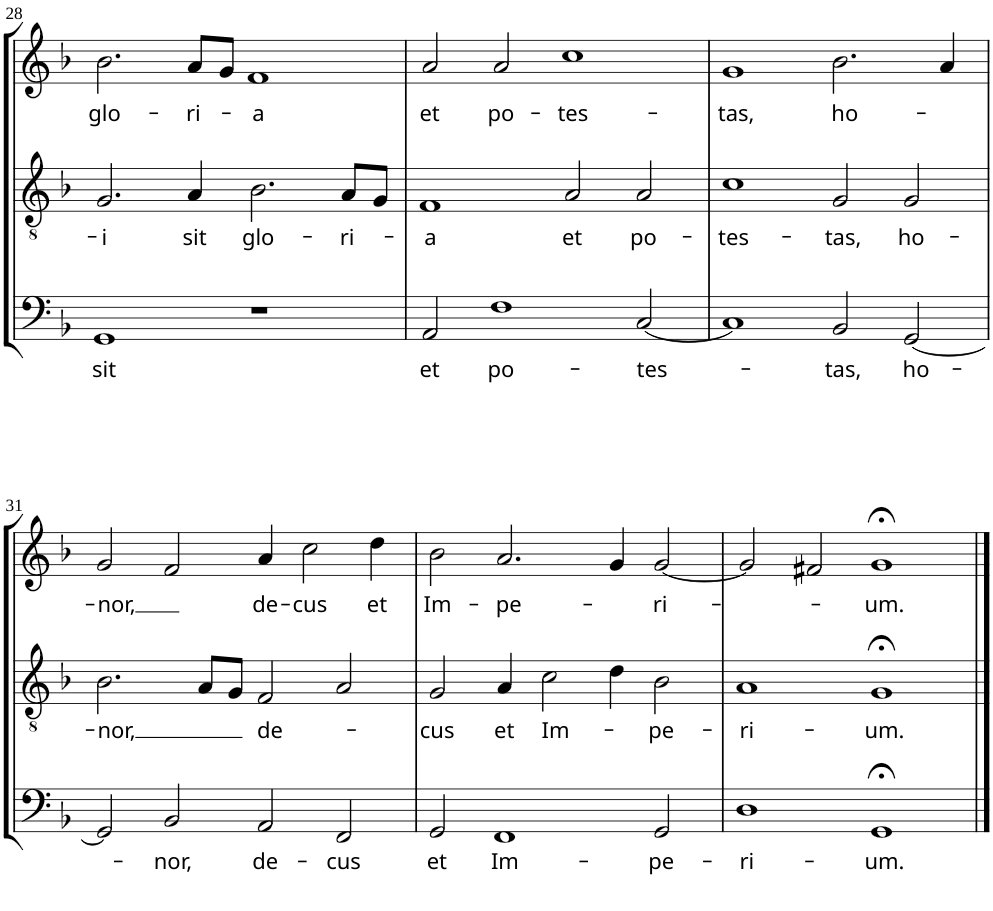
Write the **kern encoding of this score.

**kern	**text	**kern	**text	**kern	**text
*part3	*part3	*part2	*part2	*part1	*part1
*staff3	*staff3	*staff2	*staff2	*staff1	*staff1
*I"Bass	*	*I"Tenor	*	*I"Cantus	*
!!LO:PB:g=z
*clefF4	*	*clefGv2	*	*clefG2	*
*k[b-]	*	*k[b-]	*	*k[b-]	*
*d:	*	*d:	*	*d:	*
=28	=28	=28	=28	=28	=28
!	!LO:LY:b	!	!LO:LY:b	!	!LO:LY:b
1GG	sit	2.G/	-i	2.b-\	glo-
!	!	!	!LO:LY:b	!	!LO:LY:b
.	.	4A/	sit	8a/L	-ri-
.	.	.	.	8g/J	.
!	!	!	!LO:LY:b	!	!LO:LY:b
1r	.	2.B-\	glo-	1f	-a
!	!	!	!LO:LY:b	!	!
.	.	8A/L	-ri-	.	.
.	.	8G/J	.	.	.
=29	=29	=29	=29	=29	=29
!	!LO:LY:b	!	!LO:LY:b	!	!LO:LY:b
2AA/	et	1F	-a	2a/	et
!	!LO:LY:b	!	!	!	!LO:LY:b
[2F	po-	.	.	2a/	po-
!	!	!	!LO:LY:b	!	!LO:LY:b
2ryy	.	2A/	et	1cc	-tes-
!	!LO:LY:b	!	!LO:LY:b	!	!
[2C/	-tes-	2A/	po-	.	.
=30	=30	=30	=30	=30	=30
!	!	!	!LO:LY:b	!	!LO:LY:b
1C]	.	1c	-tes-	1g	-tas,
!	!	!	!LO:LY:b	!	!LO:LY:b
2F]	.	2G/	-tas,	2.b-\	ho-
!	!LO:LY:b	!	!LO:LY:b	!	!
2BB-/	-tas,	2G/	ho-	.	.
.	.	.	.	4a/	.
!	!LO:LY:b	!	!	!	!
[2GG/	ho-	2ryy	.	2ryy	.
!!LO:LB:g=z
=31	=31	=31	=31	=31	=31
!	!	!	!LO:LY:b	!	!LO:LY:b
2GG/]	.	2.B-\	-nor,	2g/	-nor,
!	!LO:LY:b	!	!	!	!
2BB-/	-nor,	.	.	2f/	.
.	.	8A/L	.	.	.
.	.	8G/J	.	.	.
!	!LO:LY:b	!	!LO:LY:b	!	!LO:LY:b
2AA/	de-	2F/	de-	4a/	de-
!	!	!	!	!	!LO:LY:b
.	.	.	.	2cc\	-cus
!	!LO:LY:b	!	!	!	!
2FF/	-cus	2A/	.	.	.
!	!	!	!	!	!LO:LY:b
.	.	.	.	4dd\	et
=32	=32	=32	=32	=32	=32
!	!LO:LY:b	!	!LO:LY:b	!	!LO:LY:b
2GG/	et	2G/	-cus	2b-\	Im-
!	!LO:LY:b	!	!LO:LY:b	!	!LO:LY:b
[2FF	Im-	4A/	et	[2a/	-pe-
!	!	!	!LO:LY:b	!	!
.	.	[4c\	Im-	.	.
2ryy	.	4ryy	.	4ryy	.
.	.	4d\	.	4g/	.
!	!LO:LY:b	!	!LO:LY:b	!	!LO:LY:b
2GG/	-pe-	2B-\	-pe-	[2g/	-ri-
=33	=33	=33	=33	=33	=33
!	!LO:LY:b	!	!LO:LY:b	!	!
1D	-ri-	1A	-ri-	2g/]	.
.	.	.	.	4a/]	.
.	.	.	.	2f#X/	.
2FF]	.	4c\]	.	.	.
!	!	!	!LO:LY:b	!	!LO:LY:b
.	.	1G;<	-um.	1g;<	-um.
!	!LO:LY:b	!	!	!	!
1GG;<	-um.	.	.	.	.
.	.	4ryy	.	4ryy	.
==	==	==	==	==	==
*-	*-	*-	*-	*-	*-
